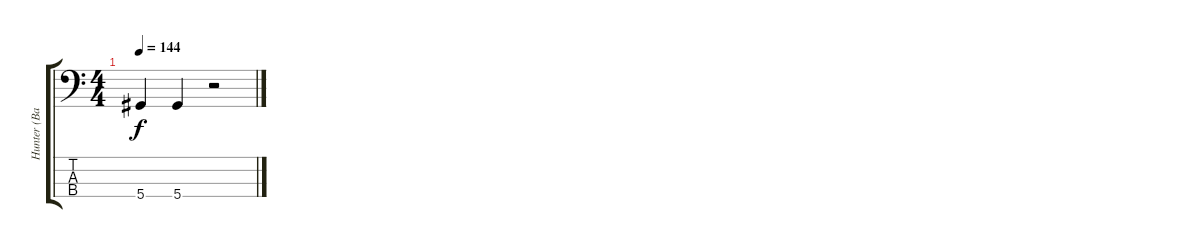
\track ("Hunter (Bass)" "Hunter (Ba") {instrument electricbasspick}
\staff {score tabs}
\tuning (Gb2 Db2 Ab1 Eb1) {hide}
\ts (4 4)
\tempo 144
\clef f4
\ks c
5.4.4{dy f} 5.4.4 r.2
